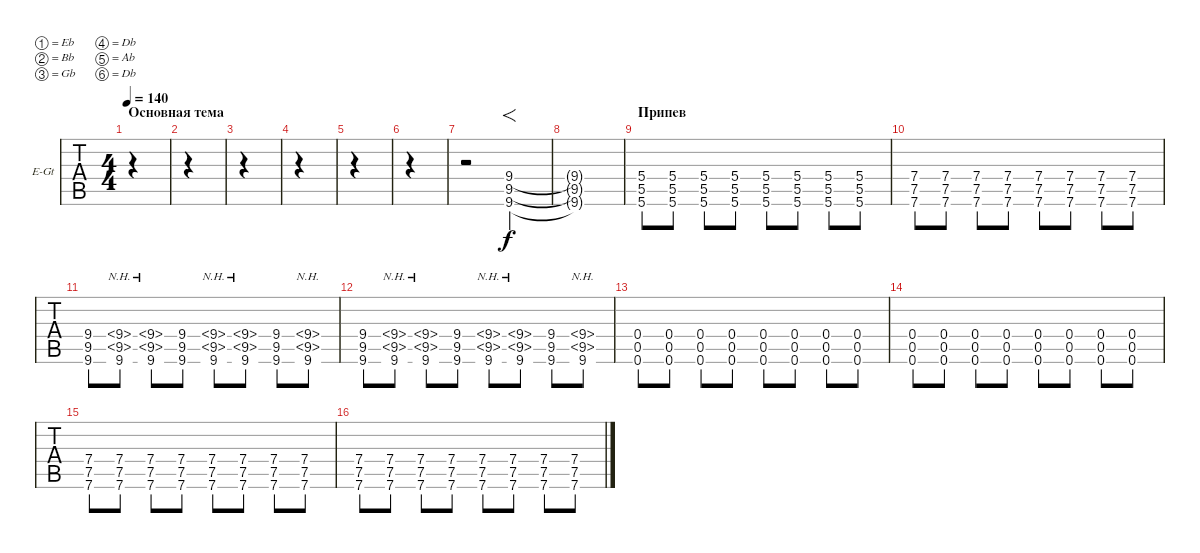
\defaultSystemsLayout 4
\bracketExtendMode groupsimilarinstruments
\firstSystemTrackNameOrientation horizontal
\otherSystemsTrackNameOrientation horizontal
\track ("Electric Guitar" "E-Gt") {instrument distortionguitar}
\staff {tabs}
\tuning (Eb4 Bb3 Gb3 Db3 Ab2 Db2)
\ts (4 4)
\section ("" "Основная тема")
\tempo 140
\clef g2
\scale
0.333333
\ks c
|
\scale
0.333333 |
\scale
0.333333 |
\scale
0.333333 |
\scale
0.333333 |
\scale
0.333333 |
\scale
0.333333 r.2 (9.6 9.5 9.4).2{f} |
(9.6{t} 9.5{t} 9.4{t}).1 |
\section ("" "Припев")
(5.6 5.5 5.4).8 (5.6 5.5 5.4).8 (5.6 5.5 5.4).8 (5.6 5.5 5.4).8 (5.6 5.5 5.4).8 (5.6 5.5 5.4).8 (5.6 5.5 5.4).8 (5.6 5.5 5.4).8 |
(7.4 7.5 7.6).8 (7.4 7.5 7.6).8 (7.4 7.5 7.6).8 (7.4 7.5 7.6).8 (7.4 7.5 7.6).8 (7.4 7.5 7.6).8 (7.4 7.5 7.6).8 (7.4 7.5 7.6).8 |
(9.6 9.5 9.4).8 (9.4{nh} 9.5{nh} 9.6).8 (9.4{nh} 9.5{nh} 9.6).8 (9.6 9.5 9.4).8 (9.4{nh} 9.5{nh} 9.6).8 (9.4{nh} 9.5{nh} 9.6).8 (9.6 9.5 9.4).8 (9.4{nh} 9.5{nh} 9.6).8 |
(9.6 9.5 9.4).8 (9.4{nh} 9.5{nh} 9.6).8 (9.4{nh} 9.5{nh} 9.6).8 (9.6 9.5 9.4).8 (9.4{nh} 9.5{nh} 9.6).8 (9.4{nh} 9.5{nh} 9.6).8 (9.6 9.5 9.4).8 (9.4{nh} 9.5{nh} 9.6).8 |
(0.6 0.5 0.4).8 (0.6 0.5 0.4).8 (0.6 0.5 0.4).8 (0.6 0.5 0.4).8 (0.6 0.5 0.4).8 (0.6 0.5 0.4).8 (0.6 0.5 0.4).8 (0.6 0.5 0.4).8 |
(0.6 0.5 0.4).8 (0.6 0.5 0.4).8 (0.6 0.5 0.4).8 (0.6 0.5 0.4).8 (0.6 0.5 0.4).8 (0.6 0.5 0.4).8 (0.6 0.5 0.4).8 (0.6 0.5 0.4).8 |
(7.6 7.5 7.4).8 (7.6 7.5 7.4).8 (7.6 7.5 7.4).8 (7.6 7.5 7.4).8 (7.6 7.5 7.4).8 (7.6 7.5 7.4).8 (7.6 7.5 7.4).8 (7.6 7.5 7.4).8 |
(7.6 7.5 7.4).8 (7.6 7.5 7.4).8 (7.6 7.5 7.4).8 (7.6 7.5 7.4).8 (7.6 7.5 7.4).8 (7.6 7.5 7.4).8 (7.6 7.5 7.4).8 (7.6 7.5 7.4).8
